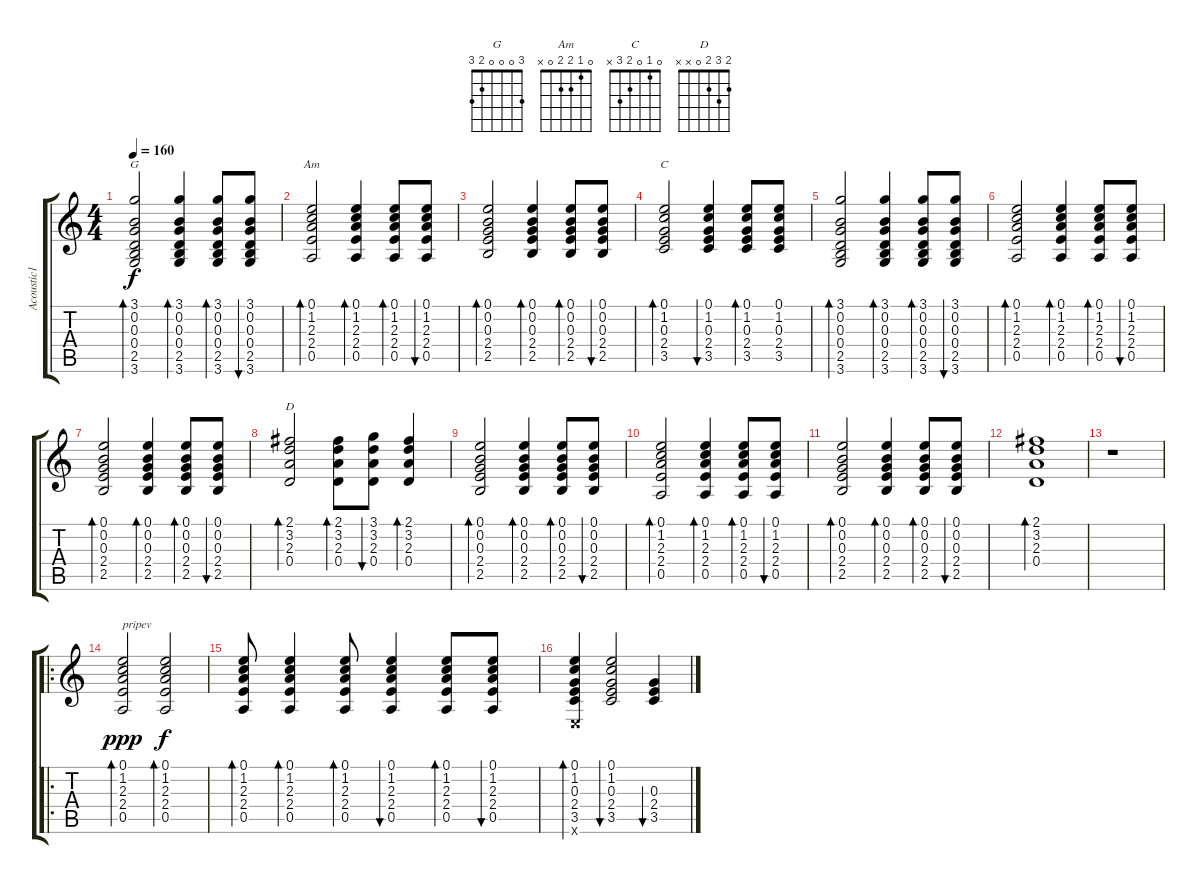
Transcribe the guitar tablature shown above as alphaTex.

\track ("Acoustic1" "Acoustic1") {instrument acousticguitarsteel}
\staff {score tabs}
\tuning (E4 B3 G3 D3 A2 E2) {hide}
\chord ("G" 3 0 0 0 2 3)
\chord ("Am" 0 1 2 2 0 x)
\chord ("C" 0 1 0 2 3 x)
\chord ("D" 2 3 2 0 x x)
\ts (4 4)
\tempo 160
\clef g2
\ks c
(3.1 0.2 0.3 0.4 2.5 3.6).2{bd 30 ch "G" dy f} (3.1 0.2 0.3 0.4 2.5 3.6).4{bd 30} (3.1 0.2 0.3 0.4 2.5 3.6).8{bd 30} (3.1 0.2 0.3 0.4 2.5 3.6).8{bu 30} |
(0.1 1.2 2.3 2.4 0.5).2{bd 30 ch "Am"} (0.1 1.2 2.3 2.4 0.5).4{bd 30} (0.1 1.2 2.3 2.4 0.5).8{bd 30} (0.1 1.2 2.3 2.4 0.5).8{bu 30} |
(0.1 0.2 0.3 2.4 2.5).2{bd 30} (0.1 0.2 0.3 2.4 2.5).4{bd 30} (0.1 0.2 0.3 2.4 2.5).8{bd 30} (0.1 0.2 0.3 2.4 2.5).8{bu 30} |
(0.1 1.2 0.3 2.4 3.5).2{bd 30 ch "C"} (0.1 1.2 0.3 2.4 3.5).4{bu 30} (0.1 1.2 0.3 2.4 3.5).8{bd 30} (0.1 1.2 0.3 2.4 3.5).8 |
(3.1 0.2 0.3 0.4 2.5 3.6).2{bd 30} (3.1 0.2 0.3 0.4 2.5 3.6).4{bd 30} (3.1 0.2 0.3 0.4 2.5 3.6).8{bd 30} (3.1 0.2 0.3 0.4 2.5 3.6).8{bu 30} |
(0.1 1.2 2.3 2.4 0.5).2{bd 30} (0.1 1.2 2.3 2.4 0.5).4{bd 30} (0.1 1.2 2.3 2.4 0.5).8{bd 30} (0.1 1.2 2.3 2.4 0.5).8{bu 30} |
(0.1 0.2 0.3 2.4 2.5).2{bd 30} (0.1 0.2 0.3 2.4 2.5).4{bd 30} (0.1 0.2 0.3 2.4 2.5).8{bd 30} (0.1 0.2 0.3 2.4 2.5).8{bu 30} |
(2.1 3.2 2.3 0.4).2{bd 30 ch "D"} (2.1 3.2 2.3 0.4).8{bd 30} (3.1 3.2 2.3 0.4).8{bu 30} (2.1 3.2 2.3 0.4).4{bd 30} |
(0.1 0.2 0.3 2.4 2.5).2{bd 30} (0.1 0.2 0.3 2.4 2.5).4{bd 30} (0.1 0.2 0.3 2.4 2.5).8{bd 30} (0.1 0.2 0.3 2.4 2.5).8{bu 30} |
(0.1 1.2 2.3 2.4 0.5).2{bd 30} (0.1 1.2 2.3 2.4 0.5).4{bd 30} (0.1 1.2 2.3 2.4 0.5).8{bd 30} (0.1 1.2 2.3 2.4 0.5).8{bu 30} |
(0.1 0.2 0.3 2.4 2.5).2{bd 30} (0.1 0.2 0.3 2.4 2.5).4{bd 30} (0.1 0.2 0.3 2.4 2.5).8{bd 30} (0.1 0.2 0.3 2.4 2.5).8{bu 30} |
(2.1 3.2 2.3 0.4).1{bd 30} |
r.1 |
\ro
(0.1 1.2 2.3 2.4 0.5).2{bd 30 txt "pripev" dy ppp} (0.1 1.2 2.3 2.4 0.5).2{bd 30 dy f} |
(0.1 1.2 2.3 2.4 0.5).8{bd 30} (0.1 1.2 2.3 2.4 0.5).4{bd 30} (0.1 1.2 2.3 2.4 0.5).8{bd 30} (0.1 1.2 2.3 2.4 0.5).4{bu 30} (0.1 1.2 2.3 2.4 0.5).8{bd 30} (0.1 1.2 2.3 2.4 0.5).8{bu 30} |
(0.1 1.2 0.3 2.4 3.5 0.6{x}).4{bd 60} (0.1 1.2 0.3 2.4 3.5).2{bu 60} (0.3 2.4 3.5).4{bu 60}
